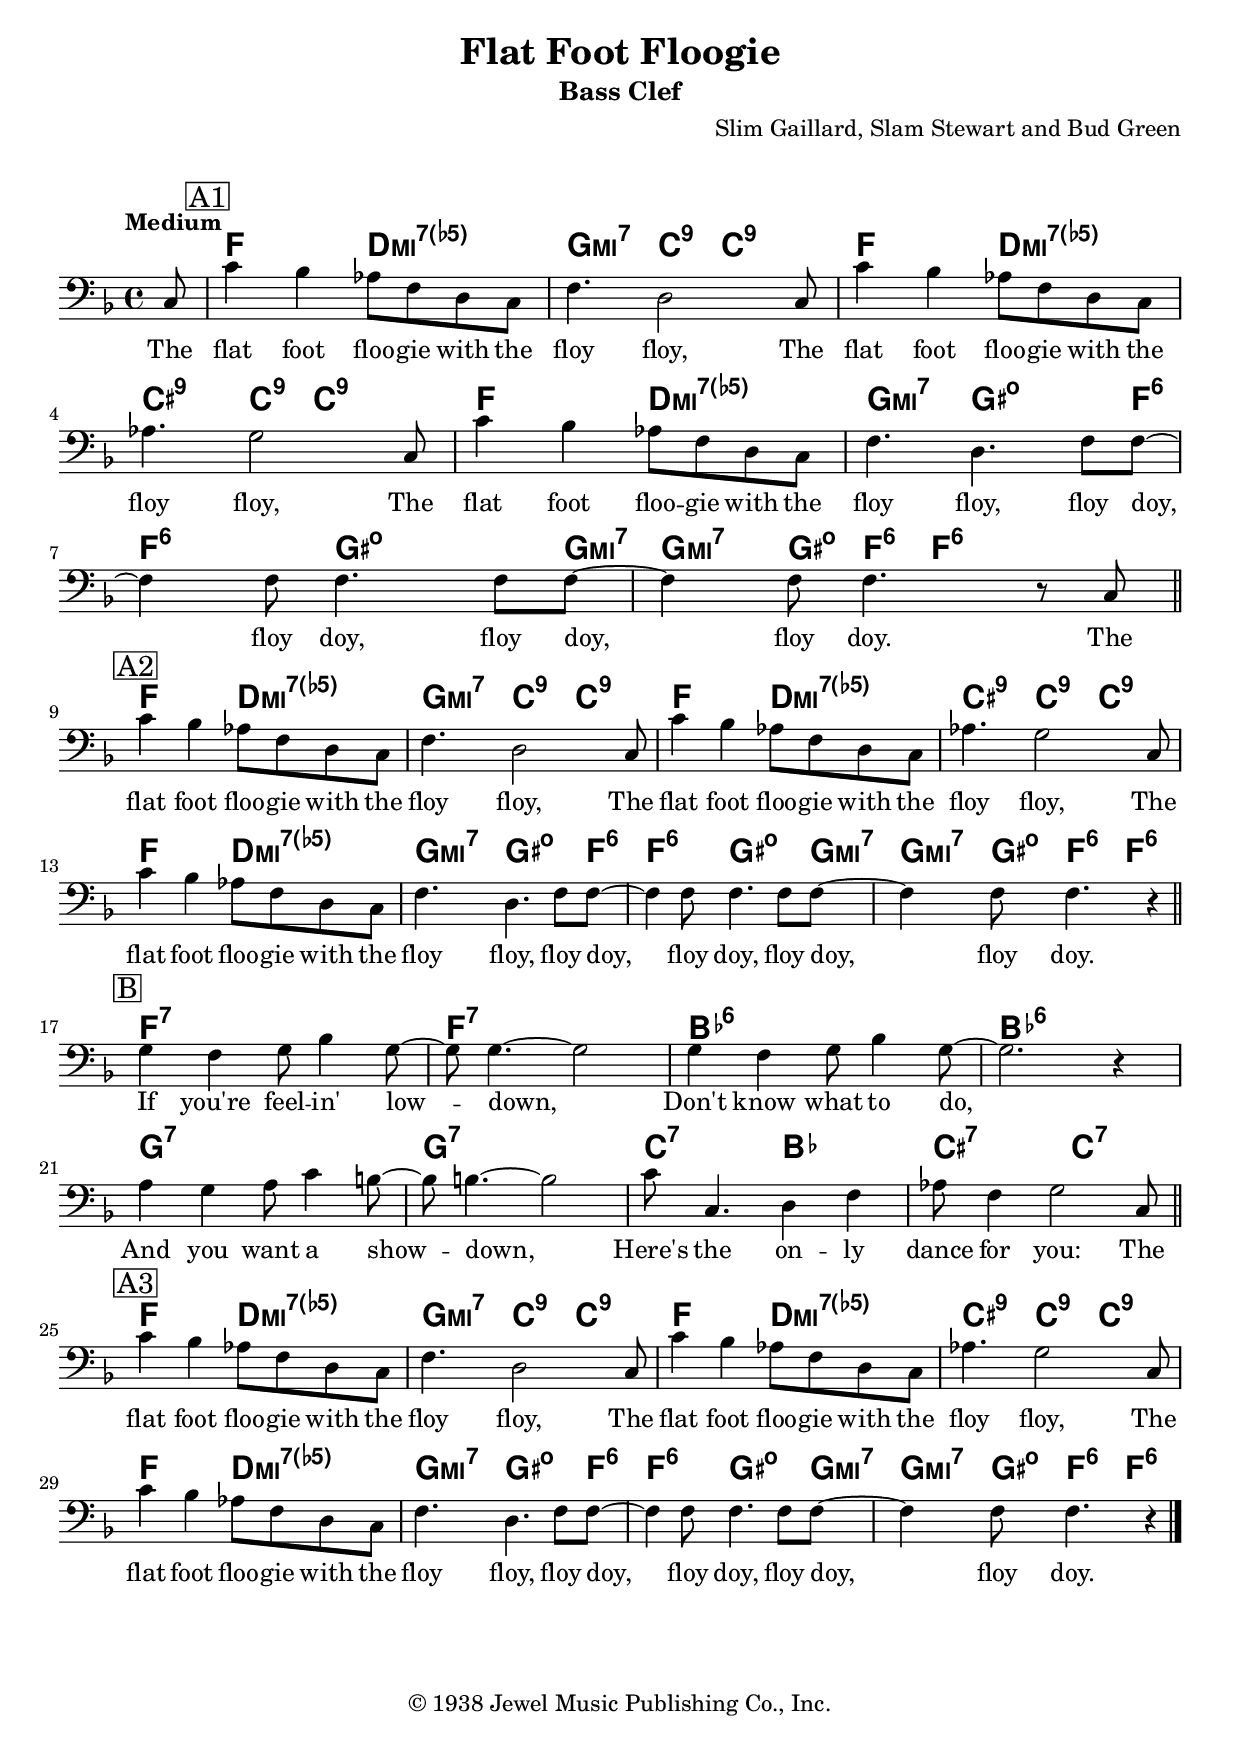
\version "2.18.2"

\include "english.ly"

instrument = "Bass Clef"
whatKey = f,
whatClef = "bass"

%% -*- Mode: LilyPond -*-

\include "lead-sheets.ily"

\header {
  title = "Flat Foot Floogie"
  subtitle = \instrument
  poet = ""
  composer = "Slim Gaillard, Slam Stewart and Bud Green"
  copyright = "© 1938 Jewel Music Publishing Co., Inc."
}

refrainLyrics = \lyricmode {
The flat foot floo -- gie with the floy floy,
The flat foot floo -- gie with the floy floy,
The flat foot floo -- gie with the floy floy,
floy doy, floy doy, floy doy, floy doy.
The flat foot floo -- gie with the floy floy,
The flat foot floo -- gie with the floy floy,
The flat foot floo -- gie with the floy floy,
floy doy, floy doy, floy doy, floy doy.
If you're feel -- in' low -- down,
Don't know what to do,
And you want a show -- down,
Here's the on -- ly dance for you:
The flat foot floo -- gie with the floy floy,
The flat foot floo -- gie with the floy floy,
The flat foot floo -- gie with the floy floy,
floy doy, floy doy, floy doy, floy doy.
}

refrainFirehouseChords = \chordmode {
  s8
  af2 af2/c df2 ef2:7 af1 e2:7 ef2:7
  af2 af2/c df2 ef2:7 af2 df2:7 af2 ef2:7
  af2 af2/c df2 ef2:7 af1 e2:7 ef2:7
  af2 af2/c df2 ef2:7 af2 df2:7 af2 ef2:7
  af2:7 ef2:m7 af1:7 df1:7 df4 df4:7 c4:7 b4:7
  bf2:7 f2:m7 bf1:7 ef2:7 bf2:7 e2:7 ef2:7
  af2 af2/c df2 ef2:7 af1 e2:7 ef2:7
  af2 af2/c df2 ef2:7 af2 df2:7 af2 ef2:7
}

refrainDecadeSeriesChords = \chordmode {
  s8
  af2 f2:m7.5- bf4.:m7 ef8:9 ef2:9
  af2 f2:m7.5- e4.:9 ef8:9 ef2:9
  af2 f2:m7.5- bf4.:m7 b2:dim7 af8:6
  af4.:6 b2:dim7 bf8:m7 bf4:m7 b8:dim7 af8:6 af2:6

  af2 f2:m7.5- bf4.:m7 ef8:9 ef2:9
  af2 f2:m7.5- e4.:9 ef8:9 ef2:9
  af2 f2:m7.5- bf4.:m7 b2:dim7 af8:6
  af4.:6 b2:dim7 bf8:m7 bf4:m7 b8:dim7 af8:6 af2:6
  
  af1:7 af1:7 df1:6 df1:6 bf1:7 bf1:7 ef2:7 df2 e2:7 ef2:7

  af2 f2:m7.5- bf4.:m7 ef8:9 ef2:9
  af2 f2:m7.5- e4.:9 ef8:9 ef2:9
  af2 f2:m7.5- bf4.:m7 b2:dim7 af8:6
  af4.:6 b2:dim7 bf8:m7 bf4:m7 b8:dim7 af8:6 af2:6
}

refrainChords = \chordmode {
  \refrainDecadeSeriesChords
}

refrainKey = af

refrainMelody = \relative f' {
  \time 4/4
  \key \refrainKey \major
  \clef \whatClef
  \tempo "Medium"
  
  \partial 8 ef8
  \noBreak

  \mark \markup{ \box "A1" }
  
  ef'4 df4 cf8 af8 f8 ef8 |
  \noBreak
  af4. f2 ef8 |
  \noBreak
  ef'4 df4 cf8 af8 f8 ef8 |
  \break
  cf'4. bf2 ef,8 |
  \noBreak
  ef'4 df4 cf8 af8 f8 ef8 |
  \noBreak
  af4. f4. af8 af8~ | 
  \break
  af4 af8 af4. af8 af8~ |
  \noBreak
  af4 af8 af4. r8 ef8 |

  \bar "||"
  \break

  \mark \markup{ \box "A2" }

  ef'4 df4 cf8 af8 f8 ef8 | 
  \noBreak
  af4. f2 ef8 |
  \noBreak
  ef'4 df4 cf8 af8 f8 ef8 |
  \noBreak
  cf'4. bf2 ef,8 |
  \break
  ef'4 df4 cf8 af8 f8 ef8 |
  \noBreak
  af4. f4. af8 af8~ | 
  \noBreak
  af4 af8 af4. af8 af8~ |
  \noBreak
  af4 af8 af4. r4 |

  \bar "||"
  \break

  \mark \markup{ \box "B" }
  
  bf4 af4 bf8 df4 bf8~ |
  \noBreak
  bf8 bf4.~ bf2 |
  \noBreak
  bf4 af4 bf8 df4 bf8~ |
  \noBreak
  bf2. r4 |
  \break
  c4 bf4 c8 ef4 d8~ |
  \noBreak
  d8 d4.~ d2 |
  \noBreak
  ef8 ef,4. f4 af4 |
  \noBreak
  cf8 af4 bf2 ef,8 |

  \bar "||"
  \break

  \mark \markup{ \box "A3" }

  ef'4 df4 cf8 af8 f8 ef8 |
  \noBreak
  af4. f2 ef8 |
  \noBreak
  ef'4 df4 cf8 af8 f8 ef8 |
  \noBreak
  cf'4. bf2 ef,8 |
  \break
  ef'4 df4 cf8 af8 f8 ef8 |
  \noBreak
  af4. f4. af8 af8~ | 
  \noBreak
  af4 af8 af4. af8 af8~ |
  \noBreak
  af4 af8 af4. r4 |

  \bar "|."
}

\include "paper.ily"

\markup {
  % Leave a gap after the header
  \vspace #1
}

\include "refrain.ily"

